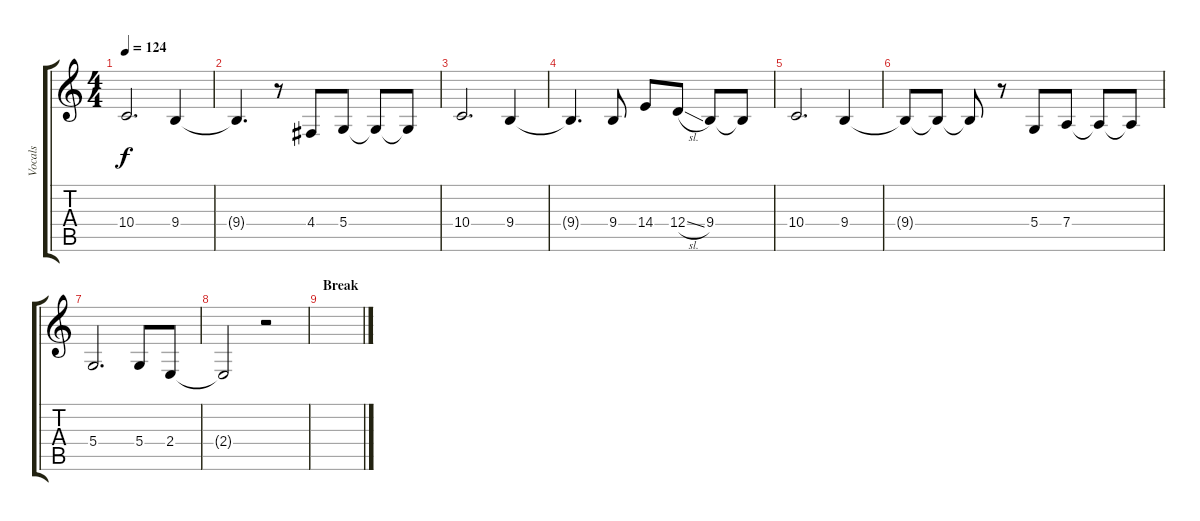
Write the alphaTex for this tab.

\track ("Vocals" "Vocals") {instrument flute}
\staff {score tabs}
\tuning (E4 B3 G3 D3 A2 E2) {hide}
\ts (4 4)
\tempo 124
\clef g2
\ks c
10.4.2{d dy f} 9.4.4 |
9.4{t}.4{d} r.8 4.4.8 5.4.8 5.4{t}.8 5.4{t}.8 |
10.4.2{d} 9.4.4 |
9.4{t}.4{d} 9.4.8 14.4.8 12.4{sl}.8 9.4.8 9.4{t}.8 |
10.4.2{d} 9.4.4 |
9.4{t}.8 9.4{t}.8 9.4{t}.8 r.8 5.4.8 7.4.8 7.4{t}.8 7.4{t}.8 |
5.4.2{d} 5.4.8 2.4.8 |
2.4{t}.2 r.2 |
\section ("" "Break")
